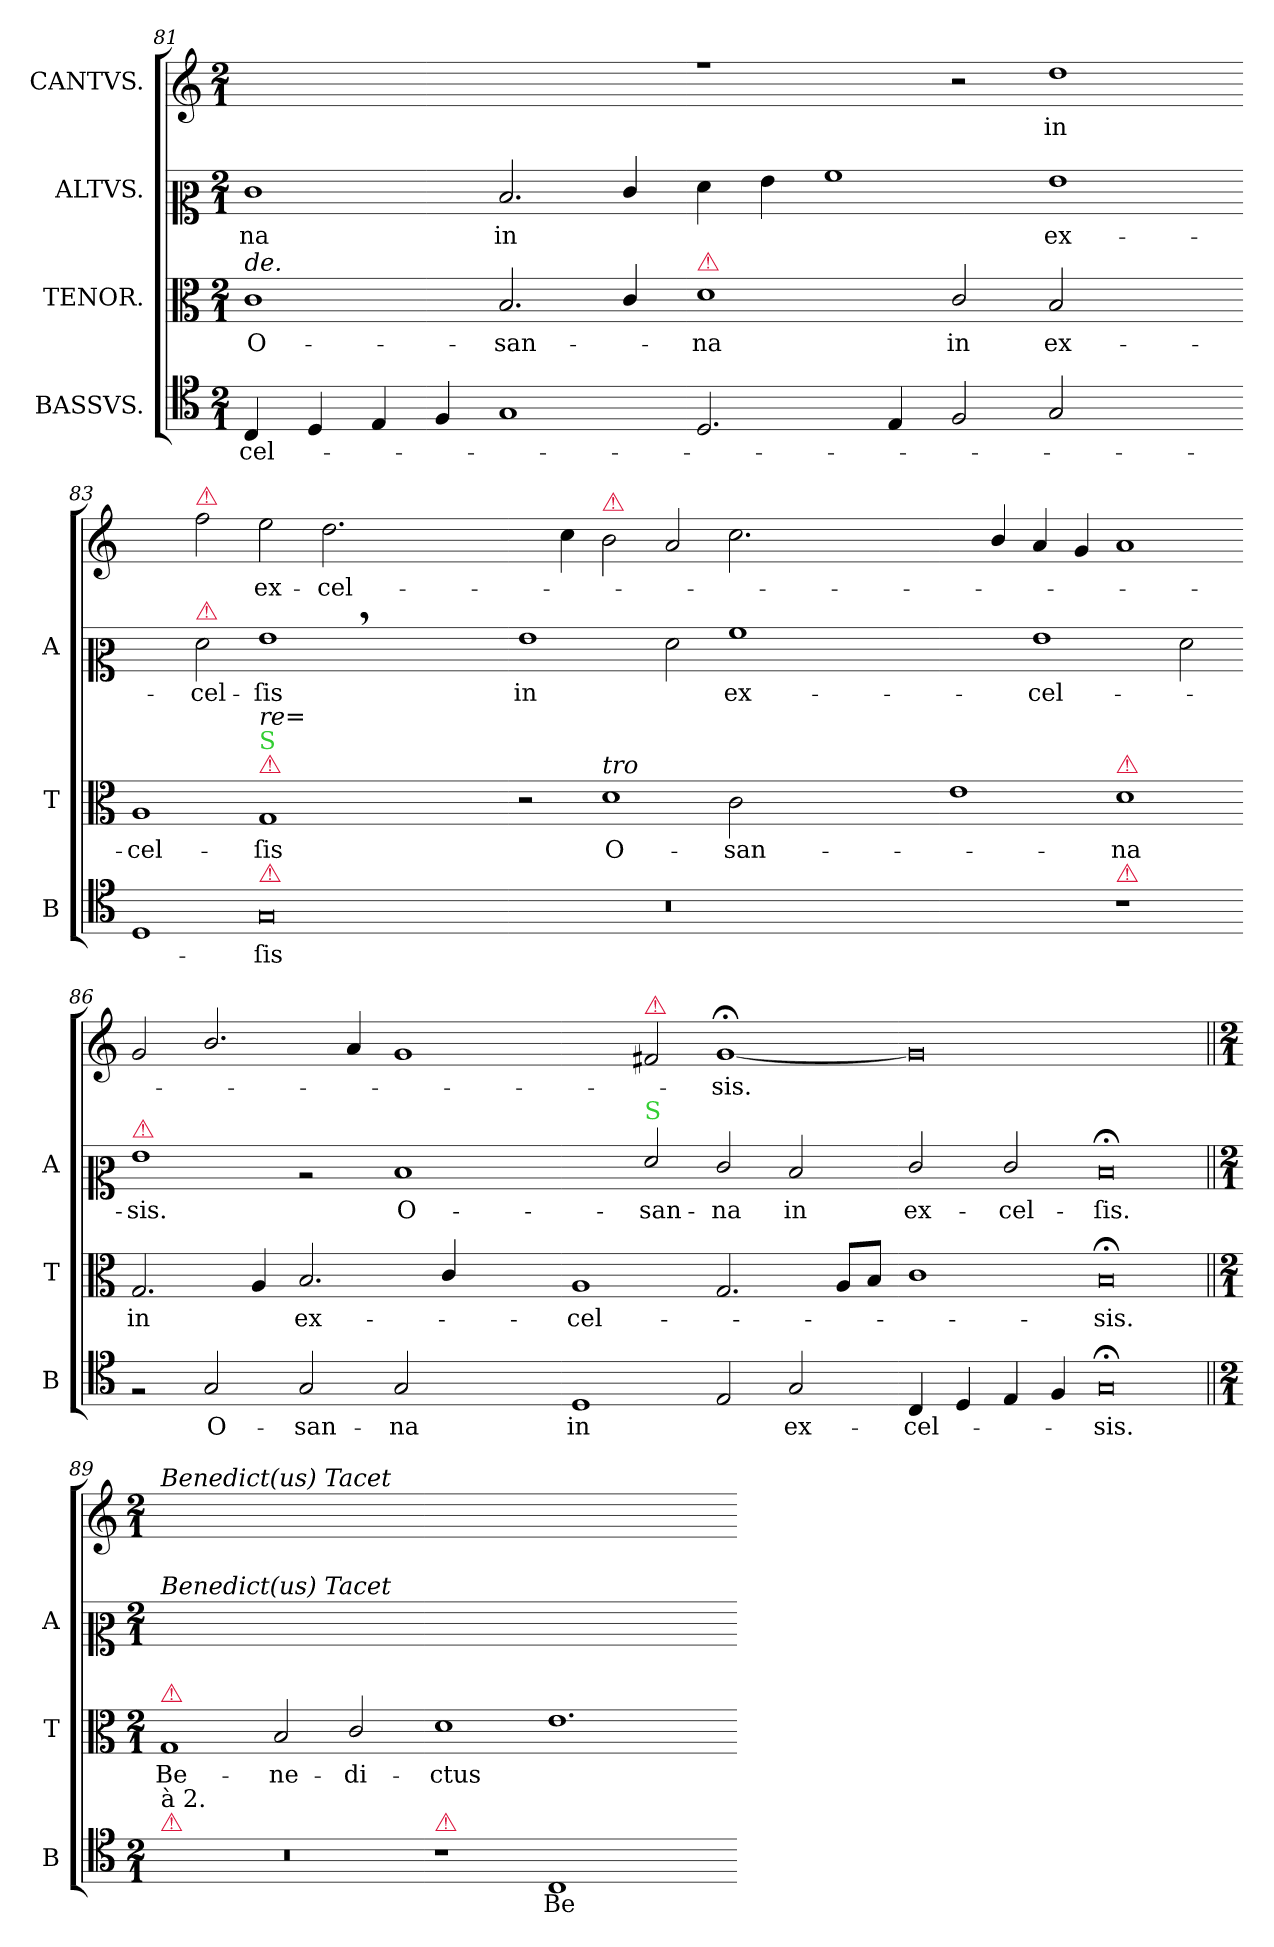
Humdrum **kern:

**kern	**text	**kern	**text	**kern	**text	**kern	**text
*part4	*part4	*part3	*part3	*part2	*part2	*part1	*part1
*staff4	*staff4	*staff3	*staff3	*staff2	*staff2	*staff1	*staff1
*I"BASSVS.	*	*I"TENOR.	*	*I"ALTVS.	*	*I"CANTVS.	*
*I'B	*	*I'T	*	*I'A	*	*	*
*clefC4	*	*clefC3	*	*clefC2	*	*clefG2	*
*k[]	*	*k[]	*	*k[]	*	*k[]	*
*M2/1	*	*M2/1	*	*M2/1	*	*M2/1	*
=81	=81	=81	=81	=81	=81	=81	=81
!	!	!LO:TX:a:i:t=de.	!	!	!	!	!
!	!LO:LY:i	!	!	!	!	!	!
4C/	-cel-	1c	O-	1e	-na	0ryy	.
4D/	.	.	.	.	.	.	.
4E/	.	.	.	.	.	.	.
4F/	.	.	.	.	.	.	.
1G	.	2.B/	-san-	2.d/	in	.	.
.	.	4c/	.	4e/	.	.	.
=82-	=82-	=82-	=82-	=82-	=82-	=82-	=82-
!	!	!LO:TX:a:color=crimson:t=⚠	!	!	!	!	!
2.D/	.	1d	-na	4f\	.	1rff	.
.	.	.	.	4g\	.	.	.
.	.	.	.	1a	.	.	.
4E/	.	.	.	.	.	.	.
2F/	.	2c/	in	.	.	2r	.
2G/	.	2B/	ex-	1g\	ex-	1dd\	in
2ryy	.	2ryy	.	.	.	.	.
=83-	=83-	=83-	=83-	=83-	=83-	=83-	=83-
1D	.	1A	-cel-	2ryy	.	2ryy	.
!	!	!	!	!	!	!LO:TX:a:color=crimson:t=⚠	!
!	!	!	!	!LO:TX:a:color=crimson:t=⚠	!	!	!
.	.	.	.	2f\	-cel-	2ff\	.
!	!	!LO:TX:a:color=crimson:t=⚠	!	!	!	!	!
!	!	!LO:TX:a:color=limegreen:t=S	!	!	!	!	!
!	!	!LO:TX:a:i:t=re=	!	!	!	!	!
!LO:TX:a:color=crimson:t=⚠	!	!	!	!	!	!	!
!	!LO:LY:i	!	!	!	!	!	!
0G	-ſis	1G	-ſis	1g,	-ſis	2ee\	ex-
.	.	.	.	.	.	2.dd\	-cel-
.	.	1ryy	.	1ryy	.	.	.
.	.	.	.	.	.	2.ryy	.
=84-	=84-	=84-	=84-	=84-	=84-	=84-	=84-
1ryy	.	2r	.	1g	in	4ryy	.
.	.	.	.	.	.	4cc\	.
!	!	!	!	!	!	!LO:TX:a:color=crimson:t=⚠	!
!	!	!LO:TX:a:i:t=tro	!	!	!	!	!
.	.	1d	O-	.	.	2b\	.
0r	.	.	.	2f\	.	2a/	.
.	.	2c\	-san-	1a\	ex-	2.cc\	.
.	.	1ryy	.	.	.	.	.
.	.	.	.	.	.	2.ryy	.
.	.	.	.	2ryy	.	.	.
=85-	=85-	=85-	=85-	=85-	=85-	=85-	=85-
1ryy	.	1e	.	2ryy	.	4ryy	.
.	.	.	.	.	.	4b/	.
.	.	.	.	1g	-cel-	4a/	.
.	.	.	.	.	.	4g/	.
!	!	!LO:TX:a:color=crimson:t=⚠	!	!	!	!	!
!LO:TX:a:color=crimson:t=⚠	!	!	!	!	!	!	!
1r	.	1d	-na	.	.	1a	.
.	.	.	.	2f\	.	.	.
=86-	=86-	=86-	=86-	=86-	=86-	=86-	=86-
!	!	!	!	!LO:TX:a:color=crimson:t=⚠	!	!	!
2rF	.	2.G/	in	1g	-sis.	2g/	.
2G/	O-	.	.	.	.	2.b/	.
.	.	4A/	.	.	.	.	.
2G/	-san-	2.B/	ex-	2rc	.	.	.
.	.	.	.	.	.	4a/	.
2G/	-na	.	.	1d/	O-	1g/	.
.	.	4c/	.	.	.	.	.
2ryy	.	2ryy	.	.	.	.	.
=87-	=87-	=87-	=87-	=87-	=87-	=87-	=87-
1D	in	1A	-cel-	2ryy	.	2ryy	.
!	!	!	!	!	!	!LO:TX:a:color=crimson:t=⚠	!
!	!	!	!	!LO:TX:a:color=limegreen:t=S	!	!	!
.	.	.	.	2f/	-san-	2f#X/	.
2E/	.	2.G/	.	2e/	-na	[1g;<	-sis.
2G/	ex-	.	.	2d/	in	.	.
.	.	8A/L	.	.	.	.	.
.	.	8B/J	.	.	.	.	.
=88-	=88-	=88-	=88-	=88-	=88-	=88-	=88-
4C/	-cel-	1c	.	2e/	ex-	0g]	.
4D/	.	.	.	.	.	.	.
4E/	.	.	.	2e/	-cel-	.	.
4F/	.	.	.	.	.	.	.
!LO:N:vis=0	!	!LO:N:vis=0	!	!LO:N:vis=0	!	!	!
1G;<	-sis.	1B;<	-sis.	1d;<	-ſis.	.	.
=89||	=89||	=89||	=89||	=89||	=89||	=89||	=89||
*M2/1	*	*M2/1	*	*M2/1	*	*M2/1	*
!	!	!	!	!	!	!LO:TX:a:i:t=Benedict(us) Tacet	!
!	!	!	!	!LO:TX:a:i:t=Benedict(us) Tacet	!	!	!
!	!	!LO:TX:a:color=crimson:t=⚠	!	!	!	!	!
!LO:TX:a:color=crimson:t=⚠	!	!	!	!	!	!	!
!LO:TX:a:t=à 2.	!	!	!	!	!	!	!
0r	.	1G	Be-	0ryy	.	0ryy	.
.	.	2B/	-ne-	.	.	.	.
.	.	2c/	-di-	.	.	.	.
=90-	=90-	=90-	=90-	=90-	=90-	=90-	=90-
!LO:TX:a:color=crimson:t=⚠	!	!	!	!	!	!	!
1r	.	1d	-ctus	0ryy	.	0ryy	.
1C	Be-	1.e	.	.	.	.	.
2ryy	.	.	.	2ryy	.	2ryy	.
=-	=-	=-	=-	=-	=-	=-	=-
*-	*-	*-	*-	*-	*-	*-	*-
